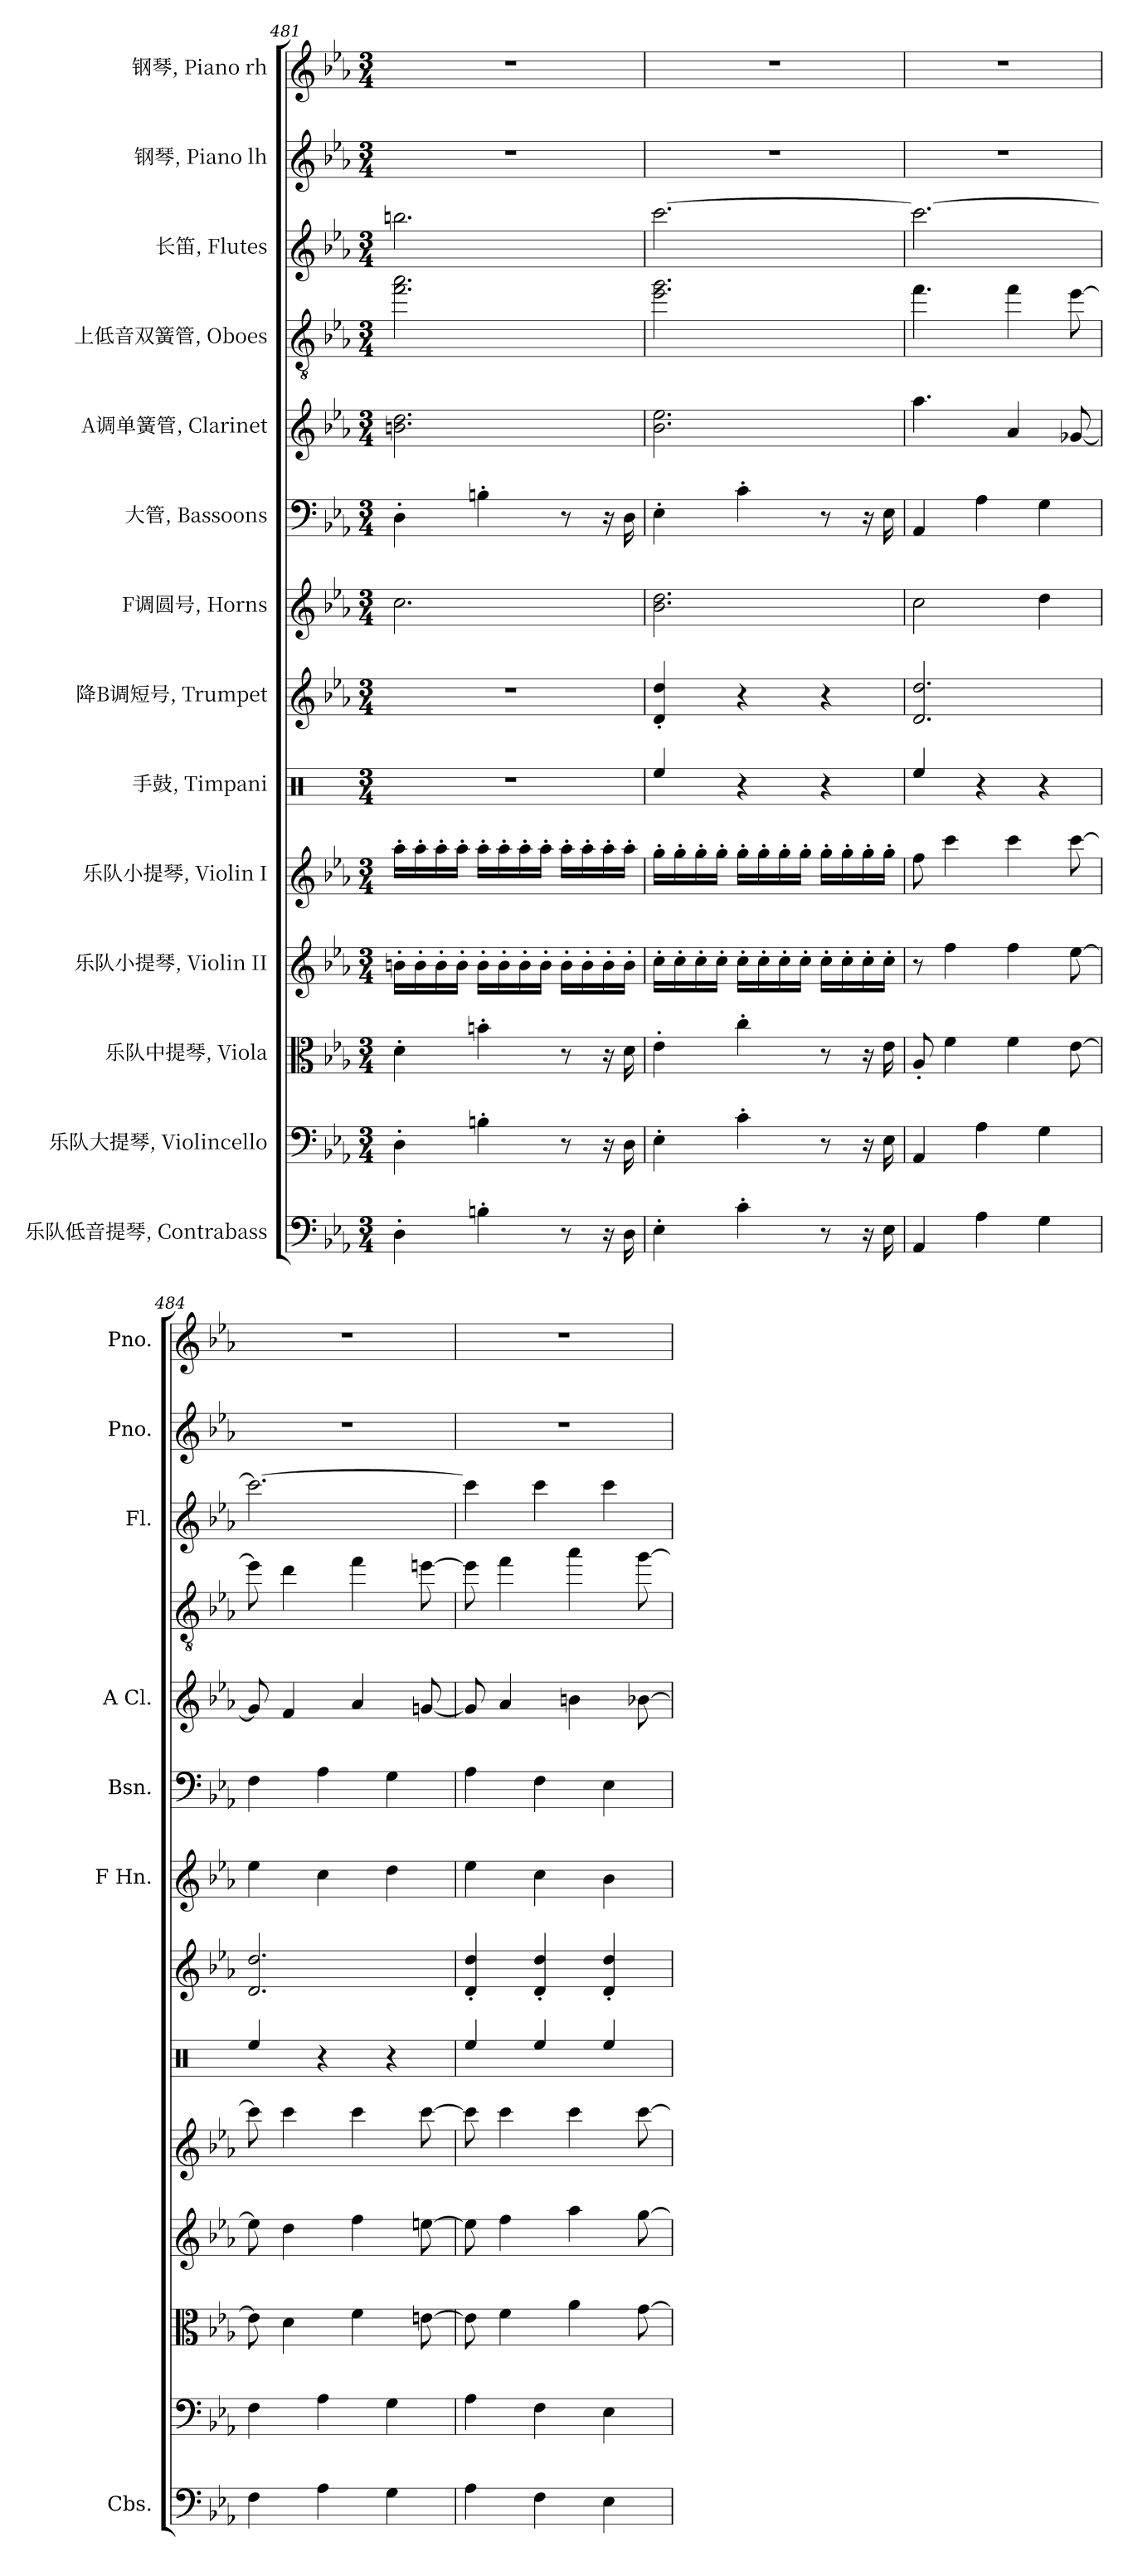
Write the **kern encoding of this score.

**kern	**kern	**kern	**kern	**kern	**kern	**kern	**kern	**kern	**kern	**kern	**kern	**kern	**kern
*part14	*part13	*part12	*part11	*part10	*part9	*part8	*part7	*part6	*part5	*part4	*part3	*part2	*part1
*staff14	*staff13	*staff12	*staff11	*staff10	*staff9	*staff8	*staff7	*staff6	*staff5	*staff4	*staff3	*staff2	*staff1
*I"乐队低音提琴, Contrabass	*I"乐队大提琴, Violincello	*I"乐队中提琴, Viola	*I"乐队小提琴, Violin II	*I"乐队小提琴, Violin I	*I"手鼓, Timpani	*I"降B调短号, Trumpet	*I"F调圆号, Horns	*I"大管, Bassoons	*I"A调单簧管, Clarinet	*I"上低音双簧管, Oboes	*I"长笛, Flutes	*I"钢琴, Piano lh	*I"钢琴, Piano rh
*I'Cbs.	*	*	*	*	*	*	*I'F Hn.	*I'Bsn.	*I'A Cl.	*	*I'Fl.	*I'Pno.	*I'Pno.
!!LO:PB:g=z
*clefF4	*clefF4	*clefC3	*clefG2	*clefG2	*clefX	*clefG2	*clefG2	*clefF4	*clefG2	*clefGv2	*clefG2	*clefG2	*clefG2
*ITrd7c12	*	*	*	*	*	*ITrd1c2	*ITrd4c7	*	*ITrd2c3	*	*	*	*
*k[b-e-a-]	*k[b-e-a-]	*k[b-e-a-]	*k[b-e-a-]	*k[b-e-a-]	*k[]	*k[b-e-a-d-g-]	*k[b-e-a-d-]	*k[b-e-a-]	*k[]	*k[b-e-a-]	*k[b-e-a-]	*k[b-e-a-]	*k[b-e-a-]
*M3/4	*M3/4	*M3/4	*M3/4	*M3/4	*M3/4	*M3/4	*M3/4	*M3/4	*M3/4	*M3/4	*M3/4	*M3/4	*M3/4
=481	=481	=481	=481	=481	=481	=481	=481	=481	=481	=481	=481	=481	=481
4DD'\	4D'\	4d'\	16bn'\LL	16aa-'\LL	2.r	2.r	2.f\	4D'\	2.g#X\ 2.b\	2.ff\ 2.aa-\	2.bbn\	2.r	2.r
.	.	.	16b'\	16aa-'\	.	.	.	.	.	.	.	.	.
.	.	.	16b'\	16aa-'\	.	.	.	.	.	.	.	.	.
.	.	.	16b'\JJ	16aa-'\JJ	.	.	.	.	.	.	.	.	.
4BBn'\	4Bn'\	4bn'\	16b'\LL	16aa-'\LL	.	.	.	4Bn'\	.	.	.	.	.
.	.	.	16b'\	16aa-'\	.	.	.	.	.	.	.	.	.
.	.	.	16b'\	16aa-'\	.	.	.	.	.	.	.	.	.
.	.	.	16b'\JJ	16aa-'\JJ	.	.	.	.	.	.	.	.	.
8r	8r	8r	16b'\LL	16aa-'\LL	.	.	.	8r	.	.	.	.	.
.	.	.	16b'\	16aa-'\	.	.	.	.	.	.	.	.	.
16r	16r	16r	16b'\	16aa-'\	.	.	.	16r	.	.	.	.	.
16DD\	16D\	16d\	16b'\JJ	16aa-'\JJ	.	.	.	16D\	.	.	.	.	.
=482	=482	=482	=482	=482	=482	=482	=482	=482	=482	=482	=482	=482	=482
4EE-'\	4E-'\	4e-'\	16cc'\LL	16gg'\LL	4Ree/	4c/' 4cc/'	2.e-\ 2.g\	4E-'\	2.g\ 2.cc\	2.ee-\ 2.gg\	[2.ccc\	2.r	2.r
.	.	.	16cc'\	16gg'\	.	.	.	.	.	.	.	.	.
.	.	.	16cc'\	16gg'\	.	.	.	.	.	.	.	.	.
.	.	.	16cc'\JJ	16gg'\JJ	.	.	.	.	.	.	.	.	.
4C'\	4c'\	4cc'\	16cc'\LL	16gg'\LL	4r	4r	.	4c'\	.	.	.	.	.
.	.	.	16cc'\	16gg'\	.	.	.	.	.	.	.	.	.
.	.	.	16cc'\	16gg'\	.	.	.	.	.	.	.	.	.
.	.	.	16cc'\JJ	16gg'\JJ	.	.	.	.	.	.	.	.	.
8r	8r	8r	16cc'\LL	16gg'\LL	4r	4r	.	8r	.	.	.	.	.
.	.	.	16cc'\	16gg'\	.	.	.	.	.	.	.	.	.
16r	16r	16r	16cc'\	16gg'\	.	.	.	16r	.	.	.	.	.
16EE-\	16E-\	16e-\	16cc'\JJ	16gg'\JJ	.	.	.	16E-\	.	.	.	.	.
=483	=483	=483	=483	=483	=483	=483	=483	=483	=483	=483	=483	=483	=483
4AAA-/	4AA-/	8A-'/	8r	8ff\	4Ree/	2.c/ 2.cc/	2f\	4AA-/	4.ff\	4.ff\	2.ccc\_	2.r	2.r
.	.	4f\	4ff\	4ccc\	.	.	.	.	.	.	.	.	.
4AA-\	4A-\	.	.	.	4r	.	.	4A-\	.	.	.	.	.
.	.	4f\	4ff\	4ccc\	.	.	.	.	4f/	4ff\	.	.	.
4GG\	4G\	.	.	.	4r	.	4g\	4G\	.	.	.	.	.
.	.	[8e-\	[8ee-\	[8ccc\	.	.	.	.	[8e-X/	[8ee-\	.	.	.
!!LO:PB:g=z
=484	=484	=484	=484	=484	=484	=484	=484	=484	=484	=484	=484	=484	=484
4FF\	4F\	8e-\]	8ee-\]	8ccc\]	4Ree/	2.c/ 2.cc/	4a-\	4F\	8e-/]	8ee-\]	2.ccc\_	2.r	2.r
.	.	4d\	4dd\	4ccc\	.	.	.	.	4d/	4dd\	.	.	.
4AA-\	4A-\	.	.	.	4r	.	4f\	4A-\	.	.	.	.	.
.	.	4f\	4ff\	4ccc\	.	.	.	.	4f/	4ff\	.	.	.
4GG\	4G\	.	.	.	4r	.	4g\	4G\	.	.	.	.	.
.	.	[8en\	[8een\	[8ccc\	.	.	.	.	[8en/	[8een\	.	.	.
=485	=485	=485	=485	=485	=485	=485	=485	=485	=485	=485	=485	=485	=485
*	*	*	*	*	*	*	*	*	*	*	*	*	*MM130
4AA-\	4A-\	8e\]	8ee\]	8ccc\]	4Ree/	4c/' 4cc/'	4a-\	4A-\	8e/]	8ee\]	4ccc\]	2.r	2.r
.	.	4f\	4ff\	4ccc\	.	.	.	.	4f/	4ff\	.	.	.
4FF\	4F\	.	.	.	4Ree/	4c/' 4cc/'	4f\	4F\	.	.	4ccc\	.	.
.	.	4a-\	4aa-\	4ccc\	.	.	.	.	4g#X\	4aa-\	.	.	.
4EE-\	4E-\	.	.	.	4Ree/	4c/' 4cc/'	4e-\	4E-\	.	.	4ccc\	.	.
.	.	[8g\	[8gg\	[8ccc\	.	.	.	.	[8gn\	[8gg\	.	.	.
=	=	=	=	=	=	=	=	=	=	=	=	=	=
*-	*-	*-	*-	*-	*-	*-	*-	*-	*-	*-	*-	*-	*-
